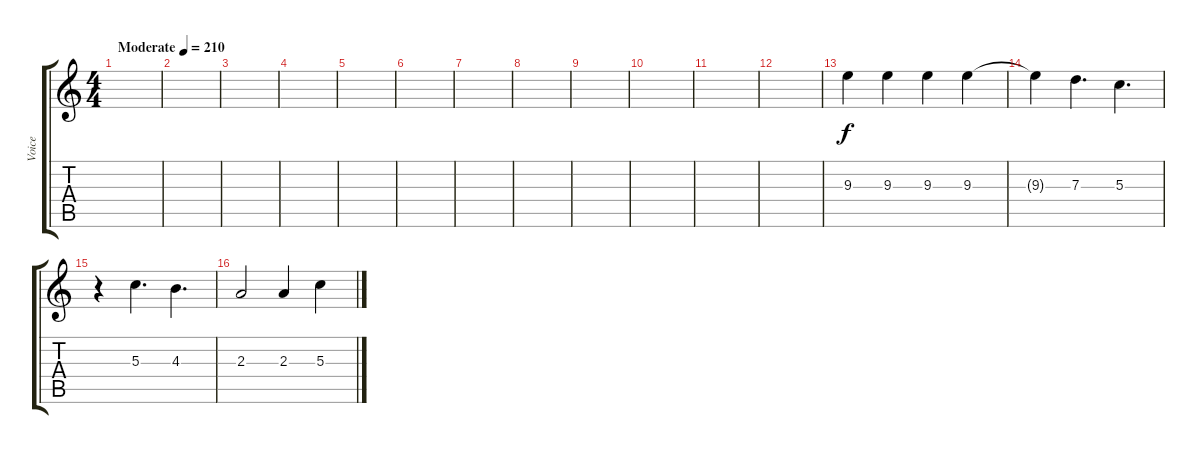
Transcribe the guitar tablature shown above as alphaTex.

\track ("Voice" "Voice") {instrument distortionguitar}
\staff {score tabs}
\tuning (E4 B3 G3 D3 A2 E2) {hide}
\ts (4 4)
\tempo (210 "Moderate")
\clef g2
\ks c
|
|
|
|
|
|
|
|
|
|
|
|
9.3.4 9.3.4 9.3.4 9.3.4 |
9.3{t}.4 7.3.4{d} 5.3.4{d} |
r.4 5.3.4{d} 4.3.4{d} |
2.3.2 2.3.4 5.3.4
